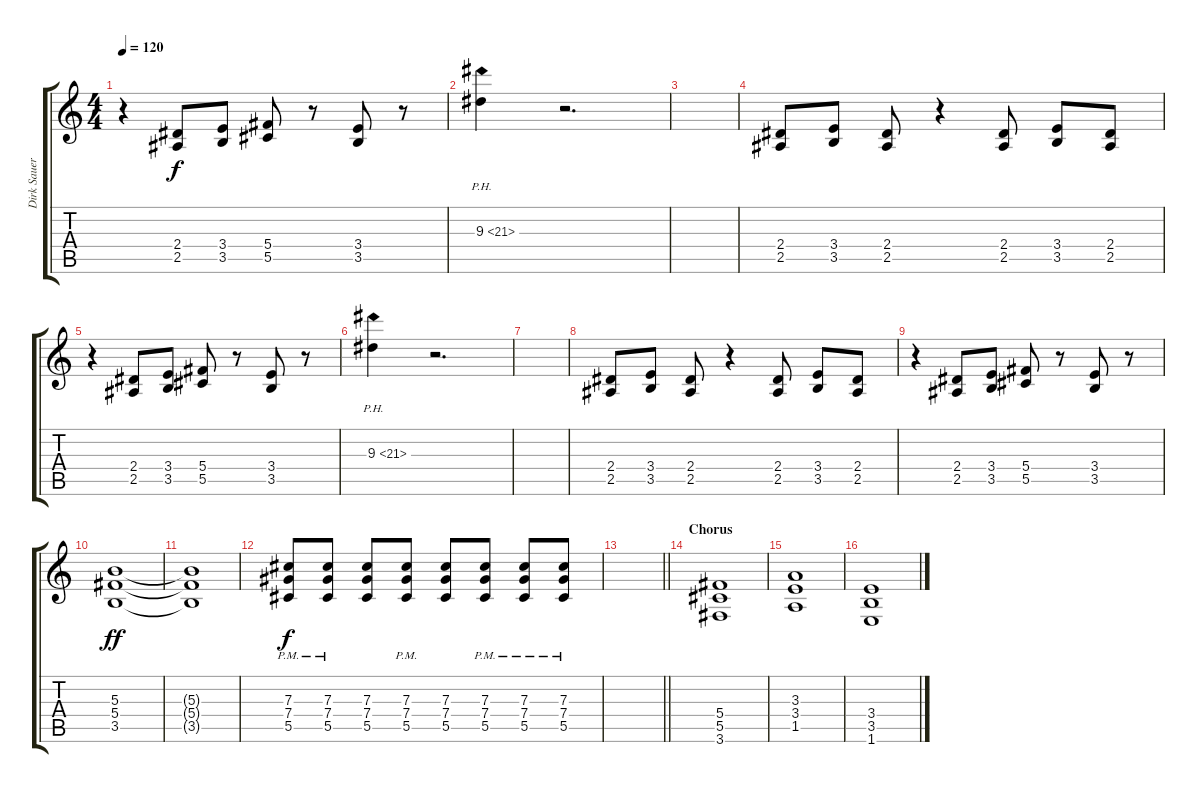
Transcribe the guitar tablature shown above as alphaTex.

\track ("Dirk Sauer (Rhythm Guitar)" "Dirk Sauer") {instrument distortionguitar}
\staff {score tabs}
\tuning (Eb4 Bb3 Gb3 Db3 Ab2 Eb2) {hide}
\ts (4 4)
\tempo 120
\clef g2
\ks c
r.4{dy f} (2.4 2.5).8 (3.4 3.5).8 (5.4 5.5).8 r.8 (3.4 3.5).8 r.8 |
9.3{ph 12}.4 r.2{d} |
|
(2.4 2.5).8 (3.4 3.5).8 (2.4 2.5).8 r.4 (2.4 2.5).8 (3.4 3.5).8 (2.4 2.5).8 |
r.4 (2.4 2.5).8 (3.4 3.5).8 (5.4 5.5).8 r.8 (3.4 3.5).8 r.8 |
9.3{ph 12}.4 r.2{d} |
|
(2.4 2.5).8 (3.4 3.5).8 (2.4 2.5).8 r.4 (2.4 2.5).8 (3.4 3.5).8 (2.4 2.5).8 |
r.4 (2.4 2.5).8 (3.4 3.5).8 (5.4 5.5).8 r.8 (3.4 3.5).8 r.8 |
(5.3 5.4 3.5).1{dy ff} |
(5.3{t} 5.4{t} 3.5{t}).1 |
(7.3{pm} 7.4{pm} 5.5{pm}).8{dy f} (7.3{pm} 7.4{pm} 5.5{pm}).8 (7.3 7.4 5.5).8 (7.3{pm} 7.4{pm} 5.5{pm}).8 (7.3 7.4 5.5).8 (7.3 7.4{pm} 5.5{pm}).8 (7.3{pm} 7.4{pm} 5.5{pm}).8 (7.3{pm} 7.4{pm} 5.5{pm}).8 |
\barLineRight lightlight
|
\section ("" "Chorus")
(5.4 5.5 3.6).1 |
(3.3 3.4 1.5).1 |
(3.4 3.5 1.6).1
